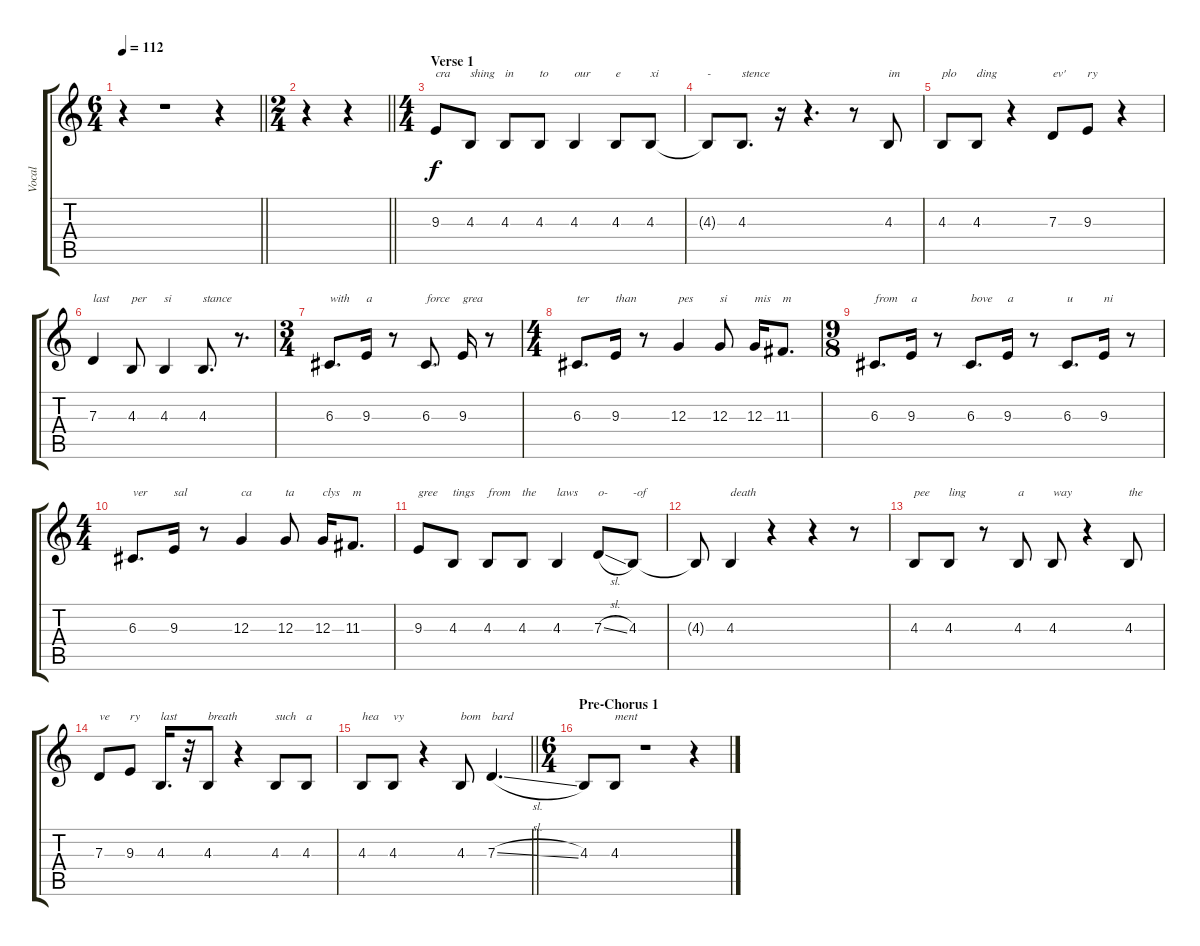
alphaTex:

\track ("Vocal" "Vocal") {instrument tenorsax}
\staff {score tabs}
\tuning (E4 B3 G3 D3 A2 E2) {hide}
\ts (6 4)
\tempo 112
\clef g2
\barLineRight lightlight
\ks c
r.4{dy f} r.1 r.4 |
\ts (2 4)
\barLineRight lightlight
r.4 r.4 |
\ts (4 4)
\section ("" "Verse 1")
9.3.8{txt "cra"} 4.3.8{txt "shing"} 4.3.8{txt "in"} 4.3.8{txt "to"} 4.3.4{txt "our"} 4.3.8{txt "e"} 4.3.8{txt "xi"} |
4.3{t}.8{txt "-"} 4.3.8{d txt "stence"} r.16 r.4{d} r.8 4.3.8{txt "im"} |
4.3.8{txt "plo"} 4.3.8{txt "ding"} r.4 7.3.8{txt "ev'"} 9.3.8{txt "ry"} r.4 |
7.3.4{txt "last"} 4.3.8{txt "per"} 4.3.4{txt "si"} 4.3.8{d txt "stance"} r.8{d} |
\ts (3 4)
6.3.8{d txt "with"} 9.3.16{txt "a"} r.8 6.3.8{d txt "force"} 9.3.16{txt "grea"} r.8 |
\ts (4 4)
6.3.8{d txt "ter"} 9.3.16{txt "than"} r.8 12.3.4{txt "pes"} 12.3.8{txt "si"} 12.3.16{txt "mis"} 11.3.8{d txt "m"} |
\ts (9 8)
6.3.8{d txt "from"} 9.3.16{txt "a"} r.8 6.3.8{d txt "bove"} 9.3.16{txt "a"} r.8 6.3.8{d txt "u"} 9.3.16{txt "ni"} r.8 |
\ts (4 4)
6.3.8{d txt "ver"} 9.3.16{txt "sal"} r.8 12.3.4{txt "ca"} 12.3.8{txt "ta"} 12.3.16{txt "clys"} 11.3.8{d txt "m"} |
9.3.8{txt "gree"} 4.3.8{txt "tings"} 4.3.8{txt "from"} 4.3.8{txt "the"} 4.3.4{txt "laws"} 7.3{sl}.8{txt "o-"} 4.3.8{txt "-of"} |
4.3{t}.8 4.3.4{txt "death"} r.4 r.4 r.8 |
4.3.8{txt "pee"} 4.3.8{txt "ling"} r.8 4.3.8{txt "a"} 4.3.8{txt "way"} r.4 4.3.8{txt "the"} |
7.3.8{txt "ve"} 9.3.8{txt "ry"} 4.3.16{d txt "last"} r.32 4.3.8{txt "breath"} r.4 4.3.8{txt "such"} 4.3.8{txt "a"} |
\barLineRight lightlight
4.3.8{txt "hea"} 4.3.8{txt "vy"} r.4 4.3.8{txt "bom"} 7.3{sl}.4{d txt "bard"} |
\ts (6 4)
\section ("" "Pre-Chorus 1")
4.3.8 4.3.8{txt "ment"} r.1 r.4
